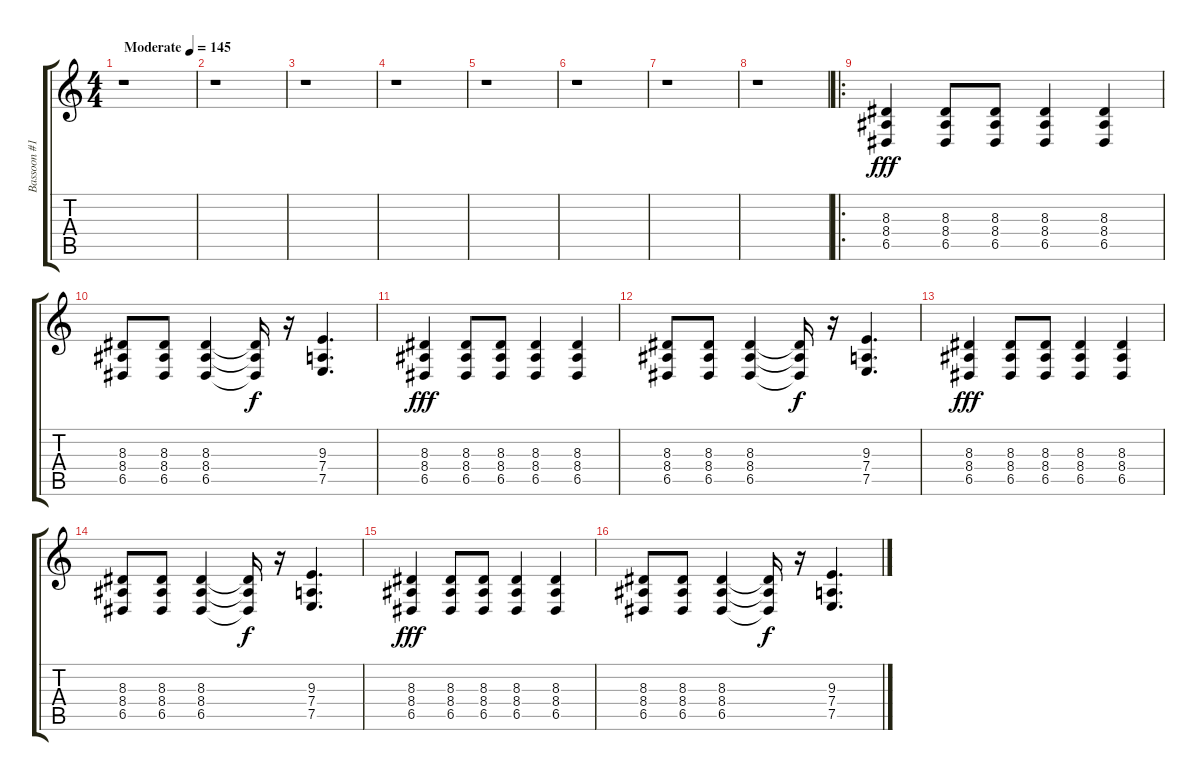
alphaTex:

\track ("Bassoon #1" "Bassoon #1") {instrument bassoon}
\staff {score tabs}
\tuning (E4 B3 G3 D3 A2 D2) {hide}
\ts (4 4)
\tempo (145 "Moderate")
\clef g2
\ks c
r.1{dy fff instrument bassoon} |
r.1 |
r.1 |
r.1 |
r.1 |
r.1 |
r.1 |
r.1 |
\ro
(8.3 8.4 6.5).4 (8.3 8.4 6.5).8 (8.3 8.4 6.5).8 (8.3 8.4 6.5).4 (8.3 8.4 6.5).4 |
(8.3 8.4 6.5).8 (8.3 8.4 6.5).8 (8.3 8.4 6.5).4 (8.3{t} 8.4{t} 6.5{t}).16{dy f} r.16 (9.3 7.4 7.5).4{d} |
(8.3 8.4 6.5).4{dy fff} (8.3 8.4 6.5).8 (8.3 8.4 6.5).8 (8.3 8.4 6.5).4 (8.3 8.4 6.5).4 |
(8.3 8.4 6.5).8 (8.3 8.4 6.5).8 (8.3 8.4 6.5).4 (8.3{t} 8.4{t} 6.5{t}).16{dy f} r.16 (9.3 7.4 7.5).4{d} |
(8.3 8.4 6.5).4{dy fff} (8.3 8.4 6.5).8 (8.3 8.4 6.5).8 (8.3 8.4 6.5).4 (8.3 8.4 6.5).4 |
(8.3 8.4 6.5).8 (8.3 8.4 6.5).8 (8.3 8.4 6.5).4 (8.3{t} 8.4{t} 6.5{t}).16{dy f} r.16 (9.3 7.4 7.5).4{d} |
(8.3 8.4 6.5).4{dy fff} (8.3 8.4 6.5).8 (8.3 8.4 6.5).8 (8.3 8.4 6.5).4 (8.3 8.4 6.5).4 |
(8.3 8.4 6.5).8 (8.3 8.4 6.5).8 (8.3 8.4 6.5).4 (8.3{t} 8.4{t} 6.5{t}).16{dy f} r.16 (9.3 7.4 7.5).4{d}
